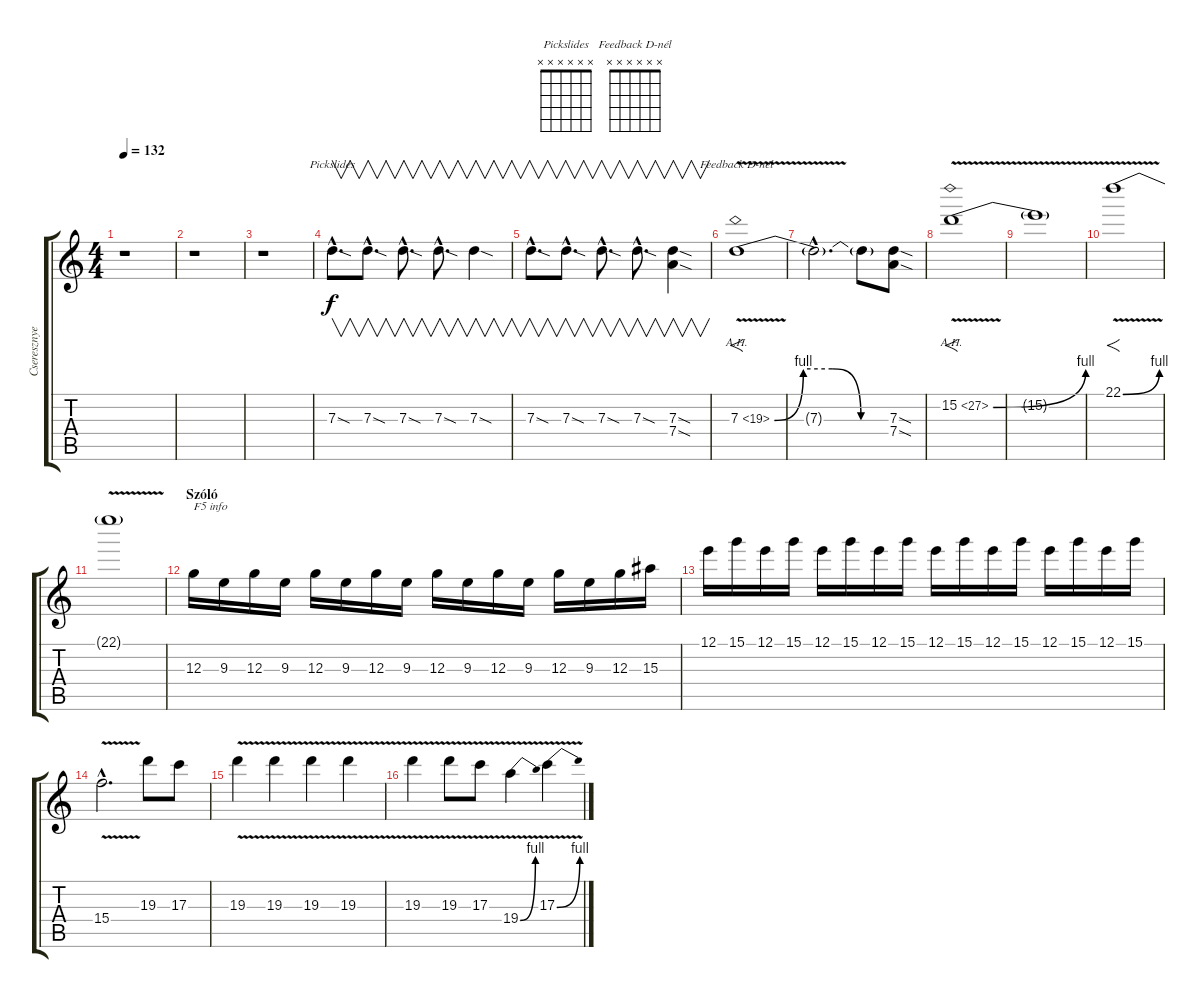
\track ("Cseresznye 2" "Cseresznye") {instrument distortionguitar}
\staff {score tabs}
\tuning (E4 B3 G3 D3 A2 D2) {hide}
\chord ("Pickslides" x x x x x x)
\chord ("Feedback D-nél" x x x x x x)
\ts (4 4)
\tempo 132
\clef g2
\ks c
r.1{dy f} |
r.1 |
r.1 |
7.3{sod hac}.8{v d ch "Pickslides"} 7.3{sod hac}.8{v d} 7.3{sod hac}.8{v d} 7.3{sod hac}.8{v d} 7.3{sod}.4{v} |
7.3{sod hac}.8{v d} 7.3{sod hac}.8{v d} 7.3{sod hac}.8{v d} 7.3{sod hac}.8{v d} (7.3{sod} 7.4{sod}).4{v} |
7.3{be (custom 0 0 15 4 30 4 45 0 60 0) ah 12 v}.1{f ch "Feedback D-nél"} |
7.3{hac t}.2{d} 7.3{t}.8 (7.3{sod} 7.4{sod}).8 |
15.2{be (bend 0 0 60 4) ah 12 v}.1{f} |
15.2{t}.1 |
22.1{be (bend 0 0 60 4) v}.1{f} |
22.1{t}.1 |
\section ("" "Szóló")
12.3.16{txt "F5 info" volume 14 instrument altosax} 9.3.16 12.3.16 9.3.16 12.3.16 9.3.16 12.3.16 9.3.16 12.3.16 9.3.16 12.3.16 9.3.16 12.3.16 9.3.16 12.3.16 15.3.16 |
12.1.16 15.1.16 12.1.16 15.1.16 12.1.16 15.1.16 12.1.16 15.1.16 12.1.16 15.1.16 12.1.16 15.1.16 12.1.16 15.1.16 12.1.16 15.1.16 |
15.4{v hac}.2{d} 19.3.8 17.3.8 |
19.3{v}.4 19.3{v}.4 19.3{v}.4 19.3{v}.4 |
19.3{v}.4 19.3{v}.8 17.3{v}.8 19.4{be (bend 0 0 60 4) v}.4 17.3{be (bend 0 0 60 4) v}.4
